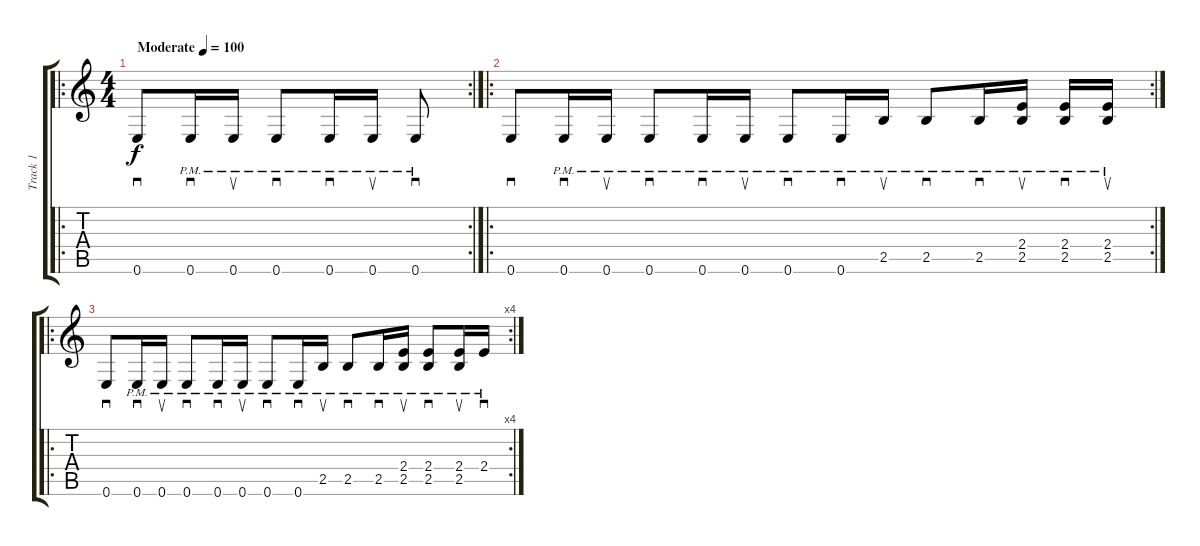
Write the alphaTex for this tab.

\track ("Track 1" "Track 1") {instrument distortionguitar}
\staff {score tabs}
\tuning (C4 B3 G3 D3 A2 E2) {hide}
\ro
\rc 2
\ts (4 4)
\tempo (100 "Moderate")
\clef g2
\ks c
0.6.8{sd dy f instrument distortionguitar} 0.6{pm}.16{sd} 0.6{pm}.16{su} 0.6{pm}.8{sd} 0.6{pm}.16{sd} 0.6{pm}.16{su} 0.6{pm}.8{sd} |
\ro
\rc 2
0.6.8{sd} 0.6{pm}.16{sd} 0.6{pm}.16{su} 0.6{pm}.8{sd} 0.6{pm}.16{sd} 0.6{pm}.16{su} 0.6{pm}.8{sd} 0.6{pm}.16{sd} 2.5{pm}.16{su} 2.5{pm}.8{sd} 2.5{pm}.16{sd} (2.4{pm} 2.5{pm}).16{su} (2.4{pm} 2.5{pm}).16{sd} (2.4{pm} 2.5{pm}).16{su} |
\ro
\rc 4
0.6.8{sd} 0.6{pm}.16{sd} 0.6{pm}.16{su} 0.6{pm}.8{sd} 0.6{pm}.16{sd} 0.6{pm}.16{su} 0.6{pm}.8{sd} 0.6{pm}.16{sd} 2.5{pm}.16{su} 2.5{pm}.8{sd} 2.5{pm}.16{sd} (2.4{pm} 2.5{pm}).16{su} (2.4{pm} 2.5{pm}).8{sd} (2.4{pm} 2.5{pm}).16{su} 2.4{pm}.16{sd}
